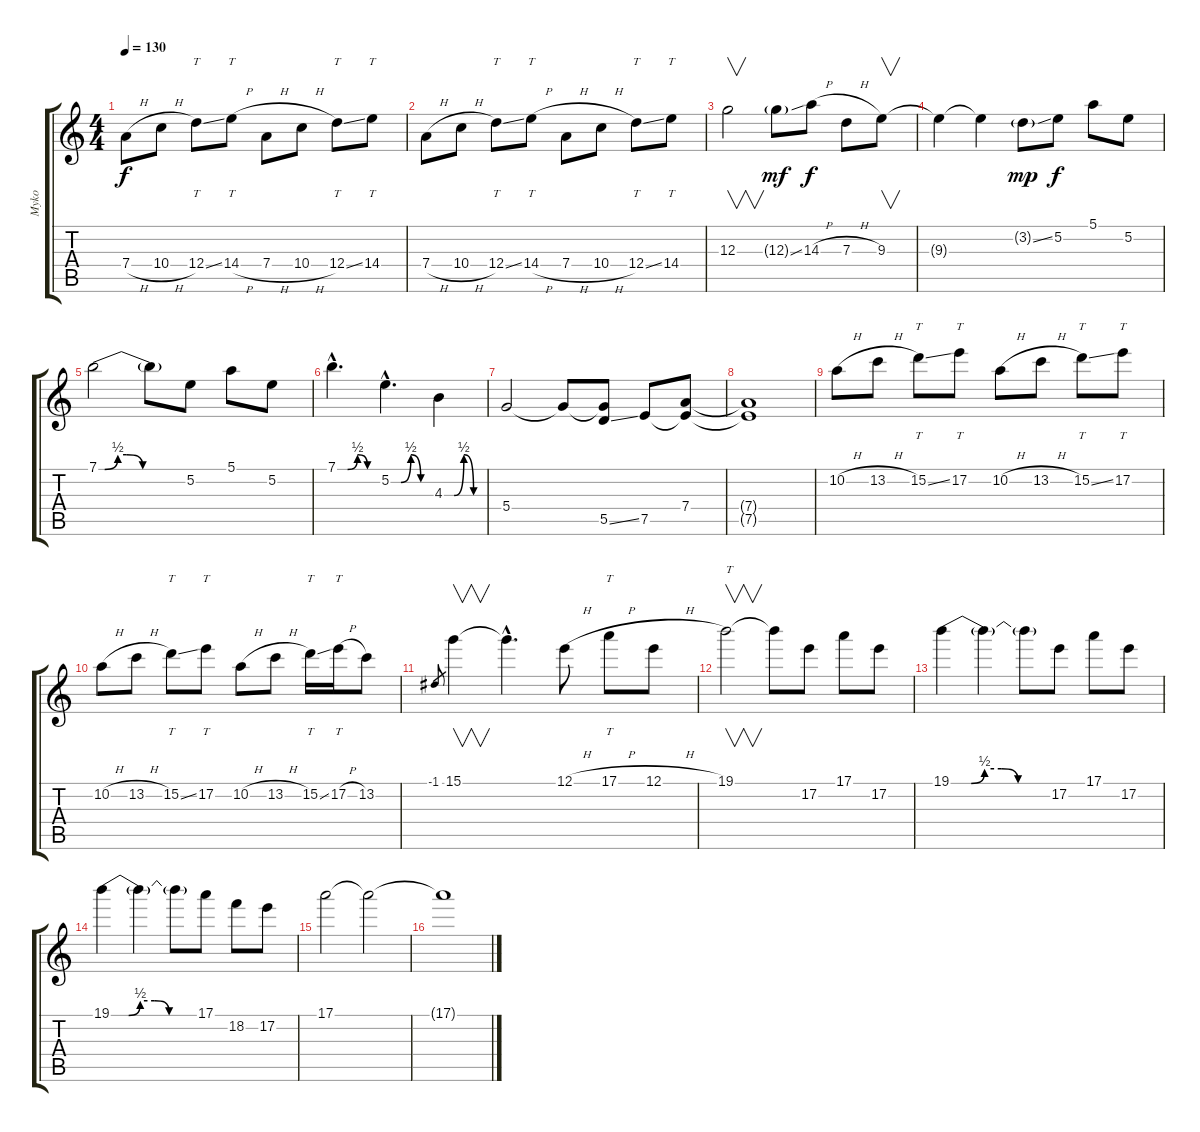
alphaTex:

\track ("Myko" "Myko") {instrument overdrivenguitar}
\staff {score tabs}
\tuning (E4 B3 G3 D3 A2 E2) {hide}
\ts (4 4)
\tempo 130
\clef g2
\ks c
7.4{h}.8{dy f volume 16} 10.4{h}.8 12.4{ss}.8{tt} 14.4{h}.8{tt} 7.4{h}.8 10.4{h}.8 12.4{ss}.8{tt} 14.4.8{tt} |
7.4{h}.8 10.4{h}.8 12.4{ss}.8{tt} 14.4{h}.8{tt} 7.4{h}.8 10.4{h}.8 12.4{ss}.8{tt} 14.4.8{tt} |
12.3.2{v} 12.3{ss g}.8{dy mf} 14.3{h}.8{dy f} 7.3{h}.8 9.3.8{v} |
9.3{t}.4 9.3{t}.4 3.2{ss g}.8{dy mp} 5.2.8{dy f} 5.1.8 5.2.8 |
7.1{be (custom 0 0 4 0 13 2 19 2 30 0 45 0 60 0)}.2 7.1{t}.8 5.2.8 5.1.8 5.2.8 |
7.1{be (custom 0 0 15 0 30 2 45 0 60 0) hac}.4{d} 5.2{be (custom 0 0 15 0 30 2 45 0 60 0) hac}.4{d} 4.3{be (custom 0 0 15 0 30 2 45 0 60 0)}.4 |
5.4.2 5.4{t}.8 (5.4{t} 5.5{ss}).8 7.5.8 (7.4 7.5{t}).8 |
(7.4{t} 7.5{t}).1 |
10.2{h}.8 13.2{h}.8 15.2{ss}.8{tt} 17.2.8{tt} 10.2{h}.8 13.2{h}.8 15.2{ss}.8{tt} 17.2.8{tt} |
10.2{h}.8 13.2{h}.8 15.2{ss}.8{tt} 17.2.8{tt} 10.2{h}.8 13.2{h}.8 15.2{ss}.16{tt} 17.2{h}.16{tt} 13.2.8 |
-1.1.8{gr} 15.1.4{v} 15.1{hac t}.4{d} 12.1{h}.8 17.1{h}.8{tt} 12.1{h}.8 |
19.1.2{v txt "T"} 19.1{t}.8 17.2.8 17.1.8 17.2.8 |
19.1{be (custom 0 0 12 0 20 2 30 2 40 0 45 0 60 0)}.4 19.1{t}.4 19.1{t}.8 17.2.8 17.1.8 17.2.8 |
19.1{be (custom 0 0 12 0 20 2 30 2 40 0 45 0 60 0)}.4 19.1{t}.4 19.1{t}.8 17.1.8 18.2.8 17.2.8 |
17.1.2 17.1{t}.2 |
17.1{t}.1{volume 5}
